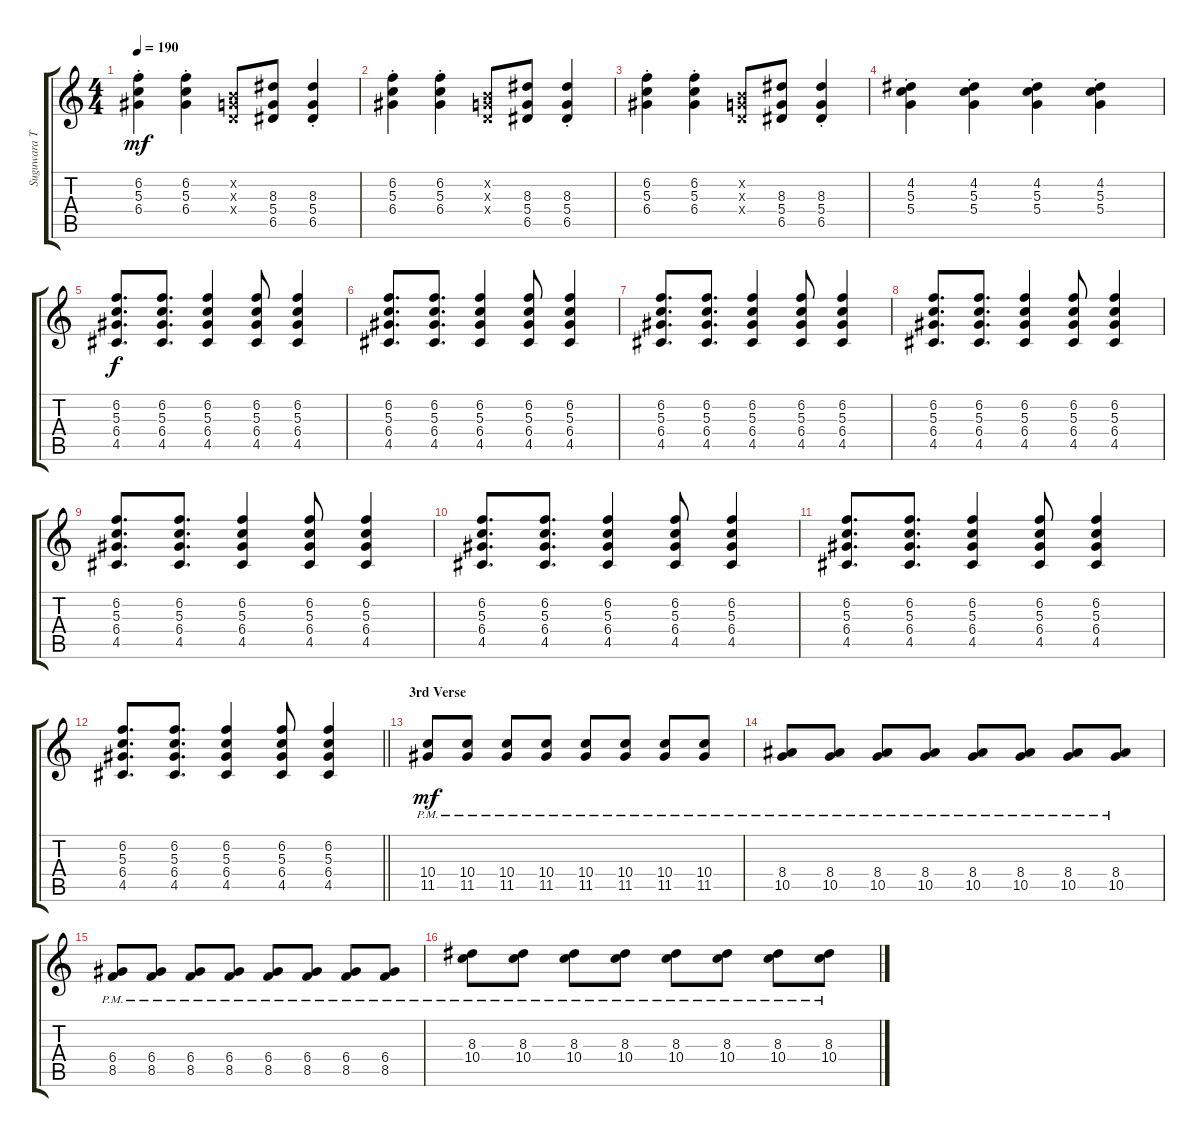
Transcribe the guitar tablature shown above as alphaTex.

\track ("Suguwara Takuro" "Suguwara T") {instrument overdrivenguitar}
\staff {score tabs}
\tuning (E4 B3 G3 D3 A2 E2) {hide}
\ts (4 4)
\tempo 190
\clef g2
\ks c
(6.2{st} 5.3{st} 6.4{st}).4{dy mf} (6.2{st} 5.3{st} 6.4{st}).4 (0.2{x} 0.3{x} 0.4{x}).8 (8.3 5.4 6.5).8 (8.3{st} 5.4{st} 6.5{st}).4 |
(6.2{st} 5.3{st} 6.4{st}).4 (6.2{st} 5.3{st} 6.4{st}).4 (0.2{x} 0.3{x} 0.4{x}).8 (8.3 5.4 6.5).8 (8.3{st} 5.4{st} 6.5{st}).4 |
(6.2{st} 5.3{st} 6.4{st}).4 (6.2{st} 5.3{st} 6.4{st}).4 (0.2{x} 0.3{x} 0.4{x}).8 (8.3 5.4 6.5).8 (8.3{st} 5.4{st} 6.5{st}).4 |
(4.2{st} 5.3{st} 5.4{st}).4 (4.2{st} 5.3{st} 5.4{st}).4 (4.2{st} 5.3{st} 5.4{st}).4 (4.2{st} 5.3{st} 5.4{st}).4 |
(6.2 5.3 6.4 4.5).8{d dy f} (6.2 5.3 6.4 4.5).8{d} (6.2 5.3 6.4 4.5).4 (6.2 5.3 6.4 4.5).8 (6.2 5.3 6.4 4.5).4 |
(6.2 5.3 6.4 4.5).8{d} (6.2 5.3 6.4 4.5).8{d} (6.2 5.3 6.4 4.5).4 (6.2 5.3 6.4 4.5).8 (6.2 5.3 6.4 4.5).4 |
(6.2 5.3 6.4 4.5).8{d} (6.2 5.3 6.4 4.5).8{d} (6.2 5.3 6.4 4.5).4 (6.2 5.3 6.4 4.5).8 (6.2 5.3 6.4 4.5).4 |
(6.2 5.3 6.4 4.5).8{d} (6.2 5.3 6.4 4.5).8{d} (6.2 5.3 6.4 4.5).4 (6.2 5.3 6.4 4.5).8 (6.2 5.3 6.4 4.5).4 |
(6.2 5.3 6.4 4.5).8{d} (6.2 5.3 6.4 4.5).8{d} (6.2 5.3 6.4 4.5).4 (6.2 5.3 6.4 4.5).8 (6.2 5.3 6.4 4.5).4 |
(6.2 5.3 6.4 4.5).8{d} (6.2 5.3 6.4 4.5).8{d} (6.2 5.3 6.4 4.5).4 (6.2 5.3 6.4 4.5).8 (6.2 5.3 6.4 4.5).4 |
(6.2 5.3 6.4 4.5).8{d} (6.2 5.3 6.4 4.5).8{d} (6.2 5.3 6.4 4.5).4 (6.2 5.3 6.4 4.5).8 (6.2 5.3 6.4 4.5).4 |
\barLineRight lightlight
(6.2 5.3 6.4 4.5).8{d} (6.2 5.3 6.4 4.5).8{d} (6.2 5.3 6.4 4.5).4 (6.2 5.3 6.4 4.5).8 (6.2 5.3 6.4 4.5).4 |
\section ("" "3rd Verse")
(10.4{pm} 11.5{pm}).8{dy mf instrument electricguitarclean} (10.4{pm} 11.5{pm}).8 (10.4{pm} 11.5{pm}).8 (10.4{pm} 11.5{pm}).8 (10.4{pm} 11.5{pm}).8 (10.4{pm} 11.5{pm}).8 (10.4{pm} 11.5{pm}).8 (10.4{pm} 11.5{pm}).8 |
(8.4{pm} 10.5{pm}).8 (8.4{pm} 10.5{pm}).8 (8.4{pm} 10.5{pm}).8 (8.4{pm} 10.5{pm}).8 (8.4{pm} 10.5{pm}).8 (8.4{pm} 10.5{pm}).8 (8.4{pm} 10.5{pm}).8 (8.4{pm} 10.5{pm}).8 |
(6.4{pm} 8.5{pm}).8 (6.4{pm} 8.5{pm}).8 (6.4{pm} 8.5{pm}).8 (6.4{pm} 8.5{pm}).8 (6.4{pm} 8.5{pm}).8 (6.4{pm} 8.5{pm}).8 (6.4{pm} 8.5{pm}).8 (6.4{pm} 8.5{pm}).8 |
(8.3{pm} 10.4{pm}).8 (8.3{pm} 10.4{pm}).8 (8.3{pm} 10.4{pm}).8 (8.3{pm} 10.4{pm}).8 (8.3{pm} 10.4{pm}).8 (8.3{pm} 10.4{pm}).8 (8.3{pm} 10.4{pm}).8 (8.3{pm} 10.4{pm}).8
